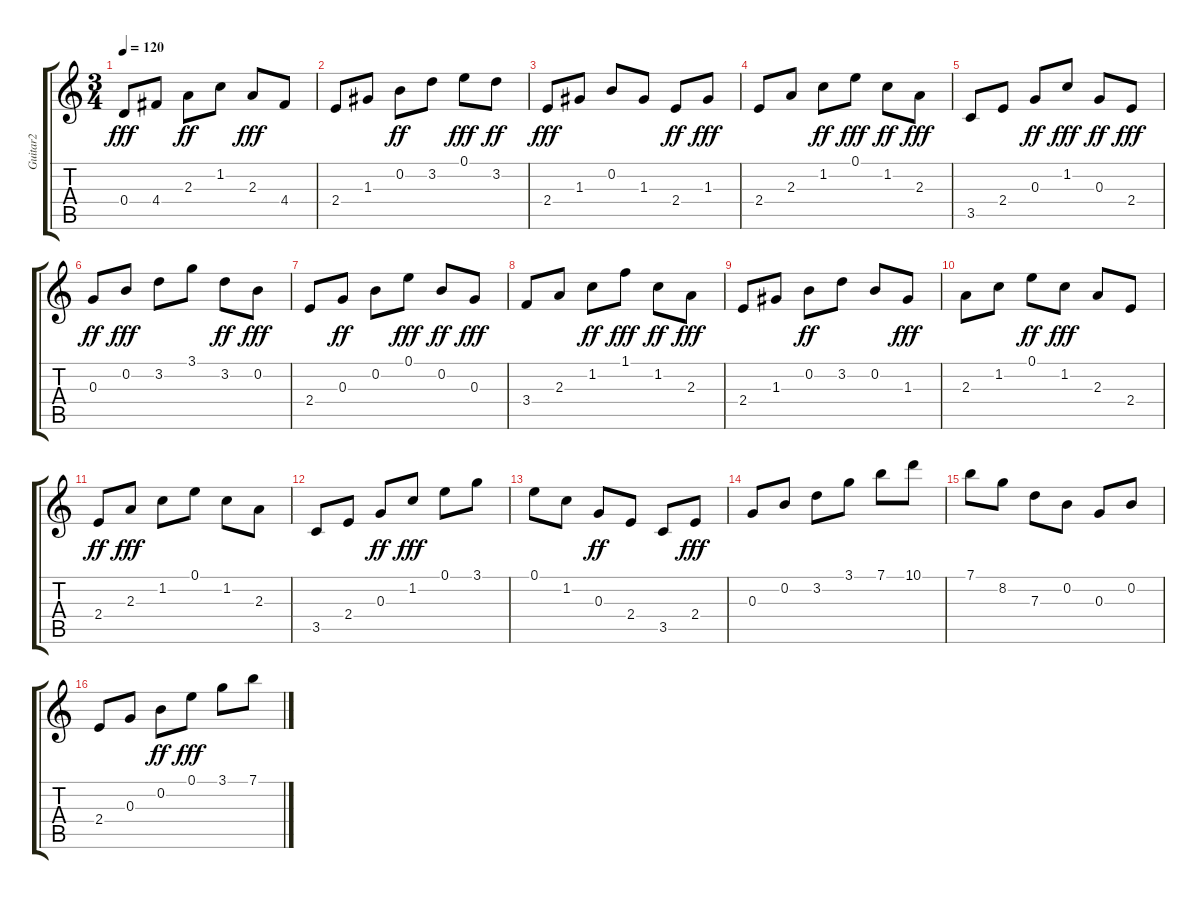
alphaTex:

\track ("Guitar2" "Guitar2") {instrument acousticguitarnylon}
\staff {score tabs}
\tuning (E4 B3 G3 D3 A2 E2) {hide}
\ts (3 4)
\tempo 120
\clef g2
\ks c
0.4.8{dy fff} 4.4.8 2.3.8{dy ff} 1.2.8 2.3.8{dy fff} 4.4.8 |
2.4.8 1.3.8 0.2.8{dy ff} 3.2.8 0.1.8{dy fff} 3.2.8{dy ff} |
2.4.8{dy fff} 1.3.8 0.2.8 1.3.8 2.4.8{dy ff} 1.3.8{dy fff} |
2.4.8 2.3.8 1.2.8{dy ff} 0.1.8{dy fff} 1.2.8{dy ff} 2.3.8{dy fff} |
3.5.8 2.4.8 0.3.8{dy ff} 1.2.8{dy fff} 0.3.8{dy ff} 2.4.8{dy fff} |
0.3.8{dy ff} 0.2.8{dy fff} 3.2.8 3.1.8 3.2.8{dy ff} 0.2.8{dy fff} |
2.4.8 0.3.8{dy ff} 0.2.8 0.1.8{dy fff} 0.2.8{dy ff} 0.3.8{dy fff} |
3.4.8 2.3.8 1.2.8{dy ff} 1.1.8{dy fff} 1.2.8{dy ff} 2.3.8{dy fff} |
2.4.8 1.3.8 0.2.8{dy ff} 3.2.8 0.2.8 1.3.8{dy fff} |
2.3.8 1.2.8 0.1.8{dy ff} 1.2.8{dy fff} 2.3.8 2.4.8 |
2.4.8{dy ff} 2.3.8{dy fff} 1.2.8 0.1.8 1.2.8 2.3.8 |
3.5.8 2.4.8 0.3.8{dy ff} 1.2.8{dy fff} 0.1.8 3.1.8 |
0.1.8 1.2.8 0.3.8{dy ff} 2.4.8 3.5.8 2.4.8{dy fff} |
0.3.8 0.2.8 3.2.8 3.1.8 7.1.8 10.1.8 |
7.1.8 8.2.8 7.3.8 0.2.8 0.3.8 0.2.8 |
2.4.8 0.3.8 0.2.8{dy ff} 0.1.8{dy fff} 3.1.8 7.1.8
